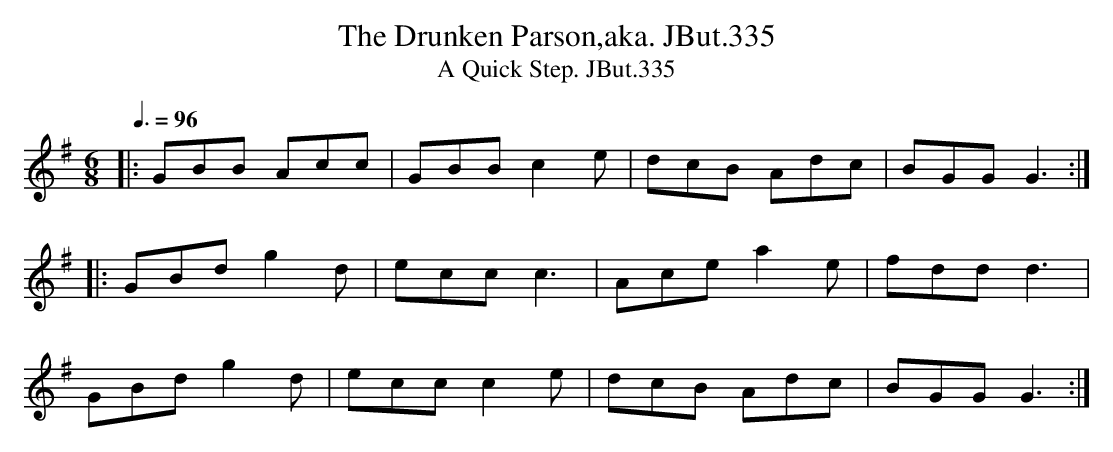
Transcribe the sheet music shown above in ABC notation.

X:1
T:Drunken Parson,aka. JBut.335, The
T:Quick Step. JBut.335, A
M:6/8
L:1/8
Q:3/8=96
K:G
|:GBB Acc|GBB c2e|dcB Adc|BGG G3:|
|:GBd g2d|ecc c3|Ace a2e|fdd d3|
GBd g2d|ecc c2e|dcB Adc|BGG G3:|
